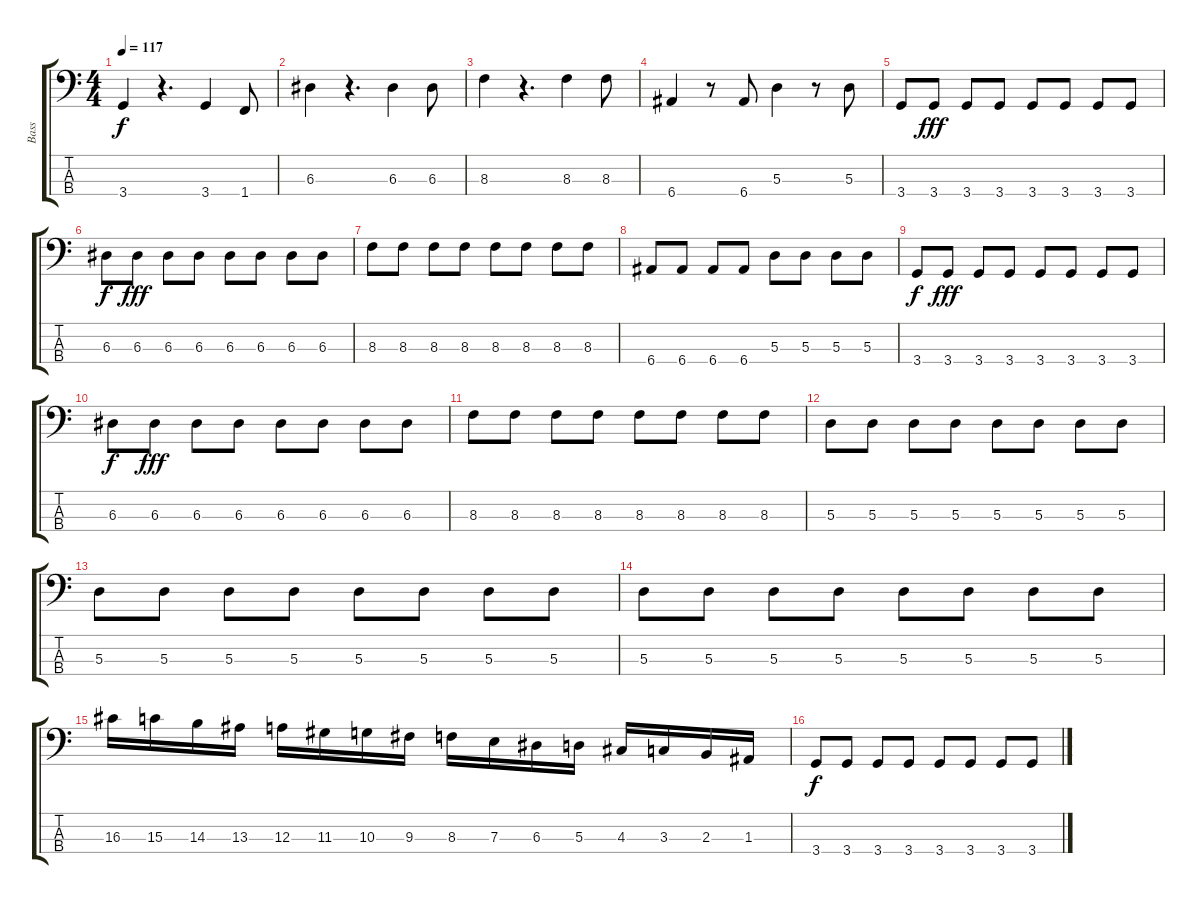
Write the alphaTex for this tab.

\track ("Bass" "Bass") {instrument electricbassfinger}
\staff {score tabs}
\tuning (G2 D2 A1 E1) {hide}
\ts (4 4)
\tempo 117
\clef f4
\ks c
3.4.4{dy f} r.4{d} 3.4.4 1.4.8 |
6.3.4 r.4{d} 6.3.4 6.3.8 |
8.3.4 r.4{d} 8.3.4 8.3.8 |
6.4.4 r.8 6.4.8 5.3.4 r.8 5.3.8 |
3.4.8 3.4.8{dy fff} 3.4.8 3.4.8 3.4.8 3.4.8 3.4.8 3.4.8 |
6.3.8{dy f} 6.3.8{dy fff} 6.3.8 6.3.8 6.3.8 6.3.8 6.3.8 6.3.8 |
8.3.8 8.3.8 8.3.8 8.3.8 8.3.8 8.3.8 8.3.8 8.3.8 |
6.4.8 6.4.8 6.4.8 6.4.8 5.3.8 5.3.8 5.3.8 5.3.8 |
3.4.8{dy f} 3.4.8{dy fff} 3.4.8 3.4.8 3.4.8 3.4.8 3.4.8 3.4.8 |
6.3.8{dy f} 6.3.8{dy fff} 6.3.8 6.3.8 6.3.8 6.3.8 6.3.8 6.3.8 |
8.3.8 8.3.8 8.3.8 8.3.8 8.3.8 8.3.8 8.3.8 8.3.8 |
5.3.8 5.3.8 5.3.8 5.3.8 5.3.8 5.3.8 5.3.8 5.3.8 |
5.3.8 5.3.8 5.3.8 5.3.8 5.3.8 5.3.8 5.3.8 5.3.8 |
5.3.8 5.3.8 5.3.8 5.3.8 5.3.8 5.3.8 5.3.8 5.3.8 |
16.3.16 15.3.16 14.3.16 13.3.16 12.3.16 11.3.16 10.3.16 9.3.16 8.3.16 7.3.16 6.3.16 5.3.16 4.3.16 3.3.16 2.3.16 1.3.16 |
3.4.8{dy f} 3.4.8 3.4.8 3.4.8 3.4.8 3.4.8 3.4.8 3.4.8
